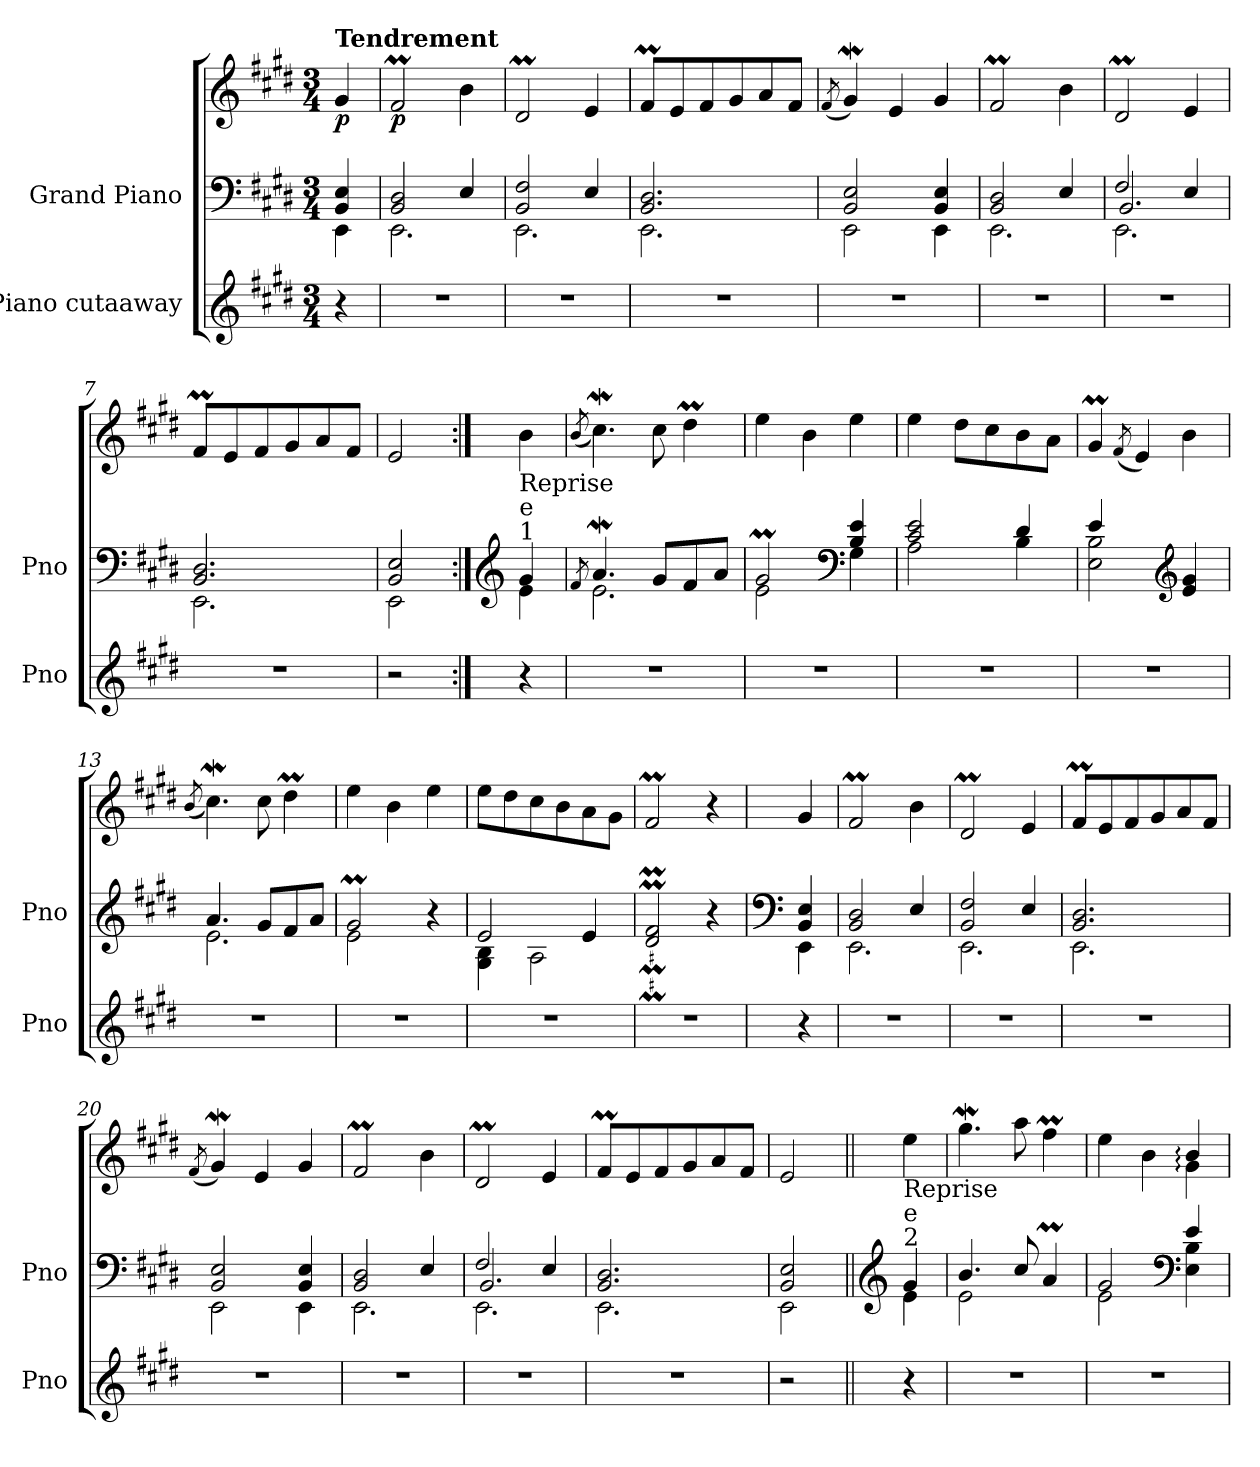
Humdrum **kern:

**kern	**kern	**kern	**dynam
*part2	*part1	*part1	*part1
*staff3	*staff2	*staff1	*staff1/2
*I"Piano cutaaway	*I"Grand Piano	*	*
*I'Pno	*I'Pno	*	*
*clefG2	*clefF4	*clefG2	*
*k[f#c#g#d#]	*k[f#c#g#d#]	*k[f#c#g#d#]	*
*M3/4	*M3/4	*M3/4	*
=	=	=	=
*	*^	*	*
!	!	!	!LO:TX:a:B:t=Tendrement	!
!	!	!	!	!LO:DY:b
4r	4BB/ 4E/	4EE\	4g#/	p
=1	=1	=1	=1	=1
!	!	!	!	!LO:DY:b
2.r	2BB/ 2D#/	2.EE\	2f#M/	p
.	4E/	.	4b\	.
=2	=2	=2	=2	=2
2.r	2BB/ 2F#/	2.EE\	2d#m/	.
.	4E/	.	4e/	.
=3	=3	=3	=3	=3
2.r	2.BB/ 2.D#/	2.EE\	8f#M/L	.
.	.	.	8e/	.
.	.	.	8f#/	.
.	.	.	8g#/	.
.	.	.	8a/	.
.	.	.	8f#/J	.
=4	=4	=4	=4	=4
.	.	.	(<8qf#/	.
2.r	2BB/ 2E/	2EE\	4g#W/)	.
.	.	.	4e/	.
.	4BB/ 4E/	4EE\	4g#/	.
=5	=5	=5	=5	=5
2.r	2BB/ 2D#/	2.EE\	2f#M/	.
.	4E/	.	4b\	.
=6	=6	=6	=6	=6
*	*	*^	*	*
2.r	2F#/	2.EE\	2.BB/	2d#m/	.
.	4E/	.	.	4e/	.
*	*	*v	*v	*	*
=7	=7	=7	=7	=7
2.r	2.BB/ 2.D#/	2.EE\	8f#M/L	.
.	.	.	8e/	.
.	.	.	8f#/	.
.	.	.	8g#/	.
.	.	.	8a/	.
.	.	.	8f#/J	.
=8	=8	=8	=8	=8
2r	2BB/ 2E/	2EE\	2e/	.
!!LO:LB:g=z
=8X1:|!	=8X1:|!	=8X1:|!	=8X1:|!	=8X1:|!
*	*clefG2	*	*	*
!	!LO:TX:a:t=1	!	!	!
!	!LO:TX:a:t=e	!	!	!
!	!LO:TX:a:t=Reprise	!	!	!
4r	4g#/	4e\	4b\	.
=9	=9	=9	=9	=9
.	8qf#/	.	(<8qb/	.
2.r	4.aw/	2.e\	4.cc#W\)	.
.	8g#/L	.	8cc#\	.
.	8f#/	.	4dd#m\	.
.	8a/J	.	.	.
=10	=10	=10	=10	=10
2.r	2g#m/	2e\	4ee\	.
.	.	.	4b\	.
*	*clefF4	*	*	*
.	4B/ 4e/	4G#\	4ee\	.
=11	=11	=11	=11	=11
2.r	2c#/ 2e/	2A\	4ee\	.
.	.	.	8dd#\L	.
.	.	.	8cc#\	.
.	4d#/	4B\	8b\	.
.	.	.	8a\J	.
=12	=12	=12	=12	=12
2.r	4e/	2E\ 2B\	4g#m/	.
.	.	.	(<8qf#/	.
.	4ryy	.	4e/)	.
*	*clefG2	*	*	*
.	4e/ 4g#/	4rffyy	4b\	.
=13	=13	=13	=13	=13
.	.	.	(<8qb/	.
2.r	4.a/	2.e\	4.cc#W\)	.
.	8g#/L	.	8cc#\	.
.	8f#/	.	4dd#m\	.
.	8a/J	.	.	.
=14	=14	=14	=14	=14
2.r	2g#m/	2e\	4ee\	.
.	.	.	4b\	.
.	4r	4ryy	4ee\	.
=15	=15	=15	=15	=15
2.r	2e/	4G#\ 4B\	8ee\L	.
.	.	.	8dd#\	.
.	.	2A\	8cc#\	.
.	.	.	8b\	.
.	4e/	.	8a\	.
.	.	.	8g#\J	.
*	*v	*v	*	*
=16	=16	=16	=16
2.r	2d#/M 2f#/M	2f#M/	.
.	4r	4r	.
!!LO:LB:g=z
=16X2	=16X2	=16X2	=16X2
*	*clefF4	*	*
*	*^	*	*
4r	4BB/ 4E/	4EE\	4g#/	.
=17	=17	=17	=17	=17
2.r	2BB/ 2D#/	2.EE\	2f#M/	.
.	4E/	.	4b\	.
=18	=18	=18	=18	=18
2.r	2BB/ 2F#/	2.EE\	2d#m/	.
.	4E/	.	4e/	.
=19	=19	=19	=19	=19
2.r	2.BB/ 2.D#/	2.EE\	8f#M/L	.
.	.	.	8e/	.
.	.	.	8f#/	.
.	.	.	8g#/	.
.	.	.	8a/	.
.	.	.	8f#/J	.
=20	=20	=20	=20	=20
.	.	.	(<8qf#/	.
2.r	2BB/ 2E/	2EE\	4g#W/)	.
.	.	.	4e/	.
.	4BB/ 4E/	4EE\	4g#/	.
=21	=21	=21	=21	=21
2.r	2BB/ 2D#/	2.EE\	2f#M/	.
.	4E/	.	4b\	.
=22	=22	=22	=22	=22
*	*	*^	*	*
2.r	2F#/	2.EE\	2.BB/	2d#m/	.
.	4E/	.	.	4e/	.
*	*	*v	*v	*	*
=23	=23	=23	=23	=23
2.r	2.BB/ 2.D#/	2.EE\	8f#M/L	.
.	.	.	8e/	.
.	.	.	8f#/	.
.	.	.	8g#/	.
.	.	.	8a/	.
.	.	.	8f#/J	.
=24	=24	=24	=24	=24
2r	2BB/ 2E/	2EE\	2e/	.
!!LO:LB:g=z
=24X3||	=24X3||	=24X3||	=24X3||	=24X3||
*	*clefG2	*	*	*
!	!LO:TX:a:t=2	!	!	!
!	!LO:TX:a:t=e	!	!	!
!	!LO:TX:a:t=Reprise	!	!	!
4r	4g#/	4e\	4ee\	.
=25	=25	=25	=25	=25
2.r	4.b/	2e\	4.gg#W\	.
.	8cc#/	.	8aa\	.
.	4aM/	4rddyy	4ff#M\	.
=26	=26	=26	=26	=26
*	*	*	*^	*
2.r	2g#/	2e\	4ee\	2ryy	.
.	.	.	4b\	.	.
*	*clefF4	*	*	*	*
.	4e/	4E\ 4B\	4b:/	4g#:\	.
*	*v	*v	*	*	*
*	*	*v	*v	*
=	=	=	=
*-	*-	*-	*-
